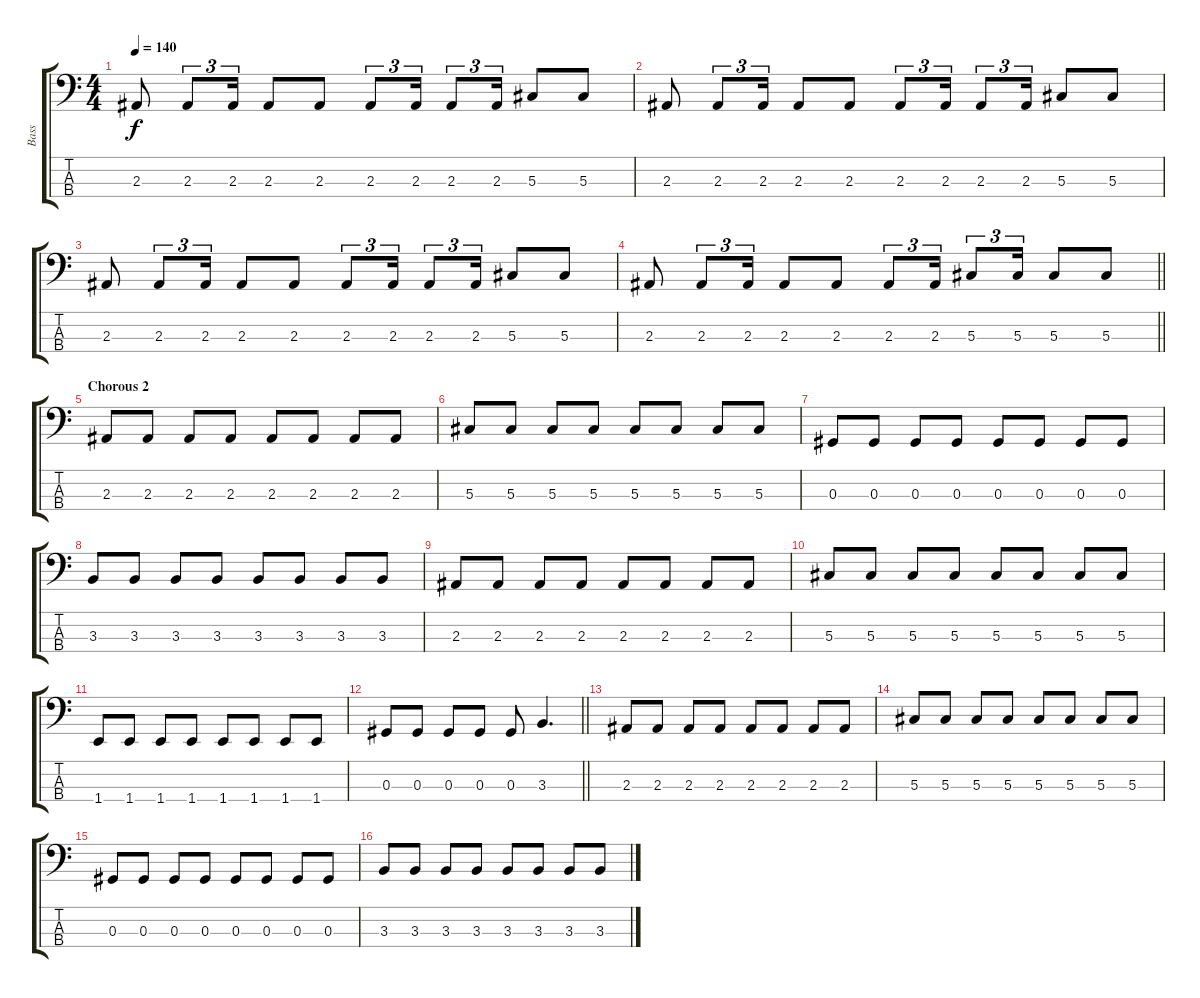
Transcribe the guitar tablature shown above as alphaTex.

\track ("Bass" "Bass") {instrument electricbassfinger}
\staff {score tabs}
\tuning (Gb2 Db2 Ab1 Eb1) {hide}
\ts (4 4)
\tempo 140
\clef f4
\ks c
2.3.8{dy f} 2.3.8{tu (3 2)} 2.3.16{tu (3 2)} 2.3.8 2.3.8 2.3.8{tu (3 2)} 2.3.16{tu (3 2)} 2.3.8{tu (3 2)} 2.3.16{tu (3 2)} 5.3.8 5.3.8 |
2.3.8 2.3.8{tu (3 2)} 2.3.16{tu (3 2)} 2.3.8 2.3.8 2.3.8{tu (3 2)} 2.3.16{tu (3 2)} 2.3.8{tu (3 2)} 2.3.16{tu (3 2)} 5.3.8 5.3.8 |
2.3.8 2.3.8{tu (3 2)} 2.3.16{tu (3 2)} 2.3.8 2.3.8 2.3.8{tu (3 2)} 2.3.16{tu (3 2)} 2.3.8{tu (3 2)} 2.3.16{tu (3 2)} 5.3.8 5.3.8 |
\barLineRight lightlight
2.3.8 2.3.8{tu (3 2)} 2.3.16{tu (3 2)} 2.3.8 2.3.8 2.3.8{tu (3 2)} 2.3.16{tu (3 2)} 5.3.8{tu (3 2)} 5.3.16{tu (3 2)} 5.3.8 5.3.8 |
\section ("" "Chorous 2")
2.3.8 2.3.8 2.3.8 2.3.8 2.3.8 2.3.8 2.3.8 2.3.8 |
5.3.8 5.3.8 5.3.8 5.3.8 5.3.8 5.3.8 5.3.8 5.3.8 |
0.3.8 0.3.8 0.3.8 0.3.8 0.3.8 0.3.8 0.3.8 0.3.8 |
3.3.8 3.3.8 3.3.8 3.3.8 3.3.8 3.3.8 3.3.8 3.3.8 |
2.3.8 2.3.8 2.3.8 2.3.8 2.3.8 2.3.8 2.3.8 2.3.8 |
5.3.8 5.3.8 5.3.8 5.3.8 5.3.8 5.3.8 5.3.8 5.3.8 |
1.4.8 1.4.8 1.4.8 1.4.8 1.4.8 1.4.8 1.4.8 1.4.8 |
\barLineRight lightlight
0.3.8 0.3.8 0.3.8 0.3.8 0.3.8 3.3.4{d} |
\section ("" "")
2.3.8 2.3.8 2.3.8 2.3.8 2.3.8 2.3.8 2.3.8 2.3.8 |
5.3.8 5.3.8 5.3.8 5.3.8 5.3.8 5.3.8 5.3.8 5.3.8 |
0.3.8 0.3.8 0.3.8 0.3.8 0.3.8 0.3.8 0.3.8 0.3.8 |
3.3.8 3.3.8 3.3.8 3.3.8 3.3.8 3.3.8 3.3.8 3.3.8
